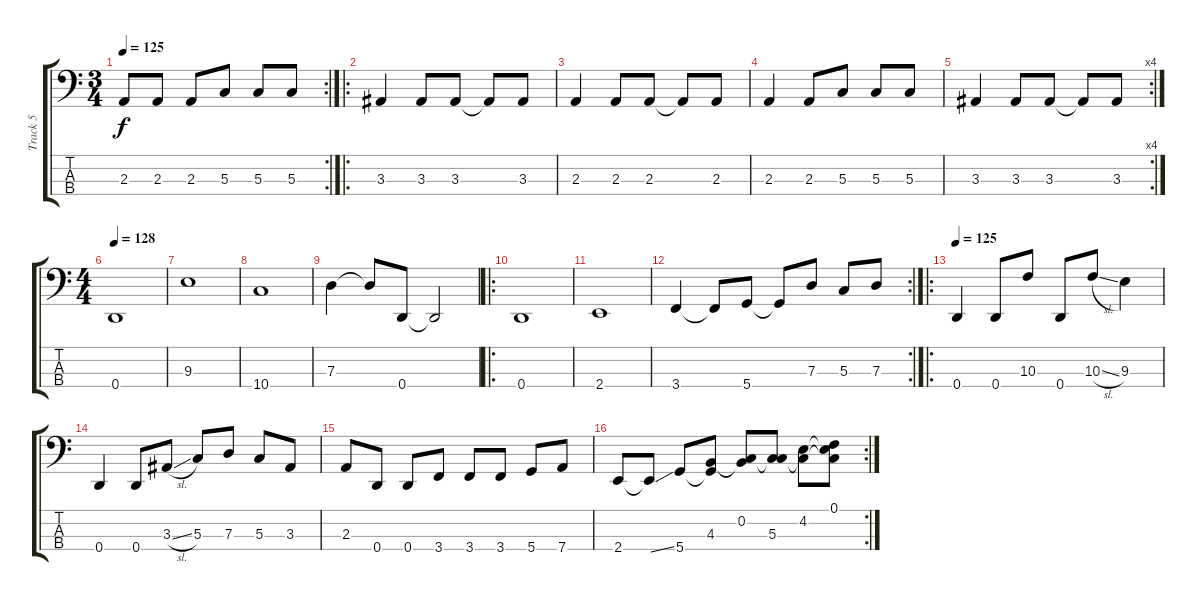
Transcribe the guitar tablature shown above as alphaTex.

\track ("Track 5" "Track 5") {instrument electricbassfinger}
\staff {score tabs}
\tuning (F2 C2 G1 D1) {hide}
\rc 2
\ts (3 4)
\tempo 125
\clef f4
\ks c
2.3.8{dy f} 2.3.8 2.3.8 5.3.8 5.3.8 5.3.8 |
\ro
3.3.4 3.3.8 3.3.8 3.3{t}.8 3.3.8 |
2.3.4 2.3.8 2.3.8 2.3{t}.8 2.3.8 |
2.3.4 2.3.8 5.3.8 5.3.8 5.3.8 |
\rc 4
3.3.4 3.3.8 3.3.8 3.3{t}.8 3.3.8 |
\ts (4 4)
\tempo 128
0.4.1 |
9.3.1 |
10.4.1 |
7.3.4 7.3{t}.8 0.4.8 0.4{t}.2 |
\ro
0.4.1 |
2.4.1 |
\rc 2
3.4.4 3.4{t}.8 5.4.8 5.4{t}.8 7.3.8 5.3.8 7.3.8 |
\ro
\tempo 125
0.4.4 0.4.8 10.3.8 0.4.8 10.3{sl}.8 9.3.4 |
0.4.4 0.4.8 3.3{sl}.8 5.3.8 7.3.8 5.3.8 3.3.8 |
2.3.8 0.4.8 0.4.8 3.4.8 3.4.8 3.4.8 5.4.8 7.4.8 |
\rc 2
2.4.8 2.4{ss t}.8 5.4.8 (4.3 5.4{t}).8 (0.2 4.3{t}).8 (0.2{t} 5.3).8 (4.2 5.3{t}).8 (0.1 4.2{t} 5.3{t}).8
